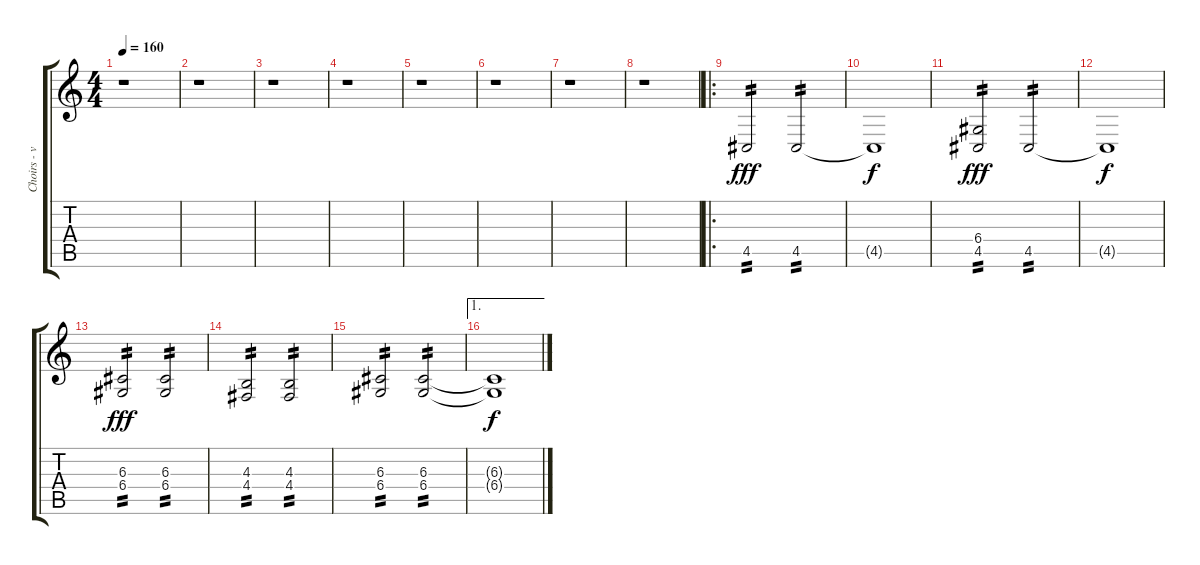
\track ("Choirs - voice" "Choirs - v") {instrument lead6voice}
\staff {score tabs}
\tuning (E4 B3 G3 D3 A2 E2) {hide}
\ts (4 4)
\tempo 160
\clef g2
\ks c
r.1{dy f} |
r.1 |
r.1 |
r.1 |
r.1 |
r.1 |
r.1 |
r.1 |
\ro
4.5.2{tp 2 dy fff volume 15 balance 13 instrument lead6voice} 4.5.2{tp 2} |
4.5{t}.1{dy f} |
(6.4 4.5).2{tp 2 dy fff} 4.5.2{tp 2} |
4.5{t}.1{dy f} |
(6.3 6.4).2{tp 2 dy fff} (6.3 6.4).2{tp 2} |
(4.3 4.4).2{tp 2} (4.3 4.4).2{tp 2} |
(6.3 6.4).2{tp 2} (6.3 6.4).2{tp 2} |
\ae 1
(6.3{t} 6.4{t}).1{dy f}
